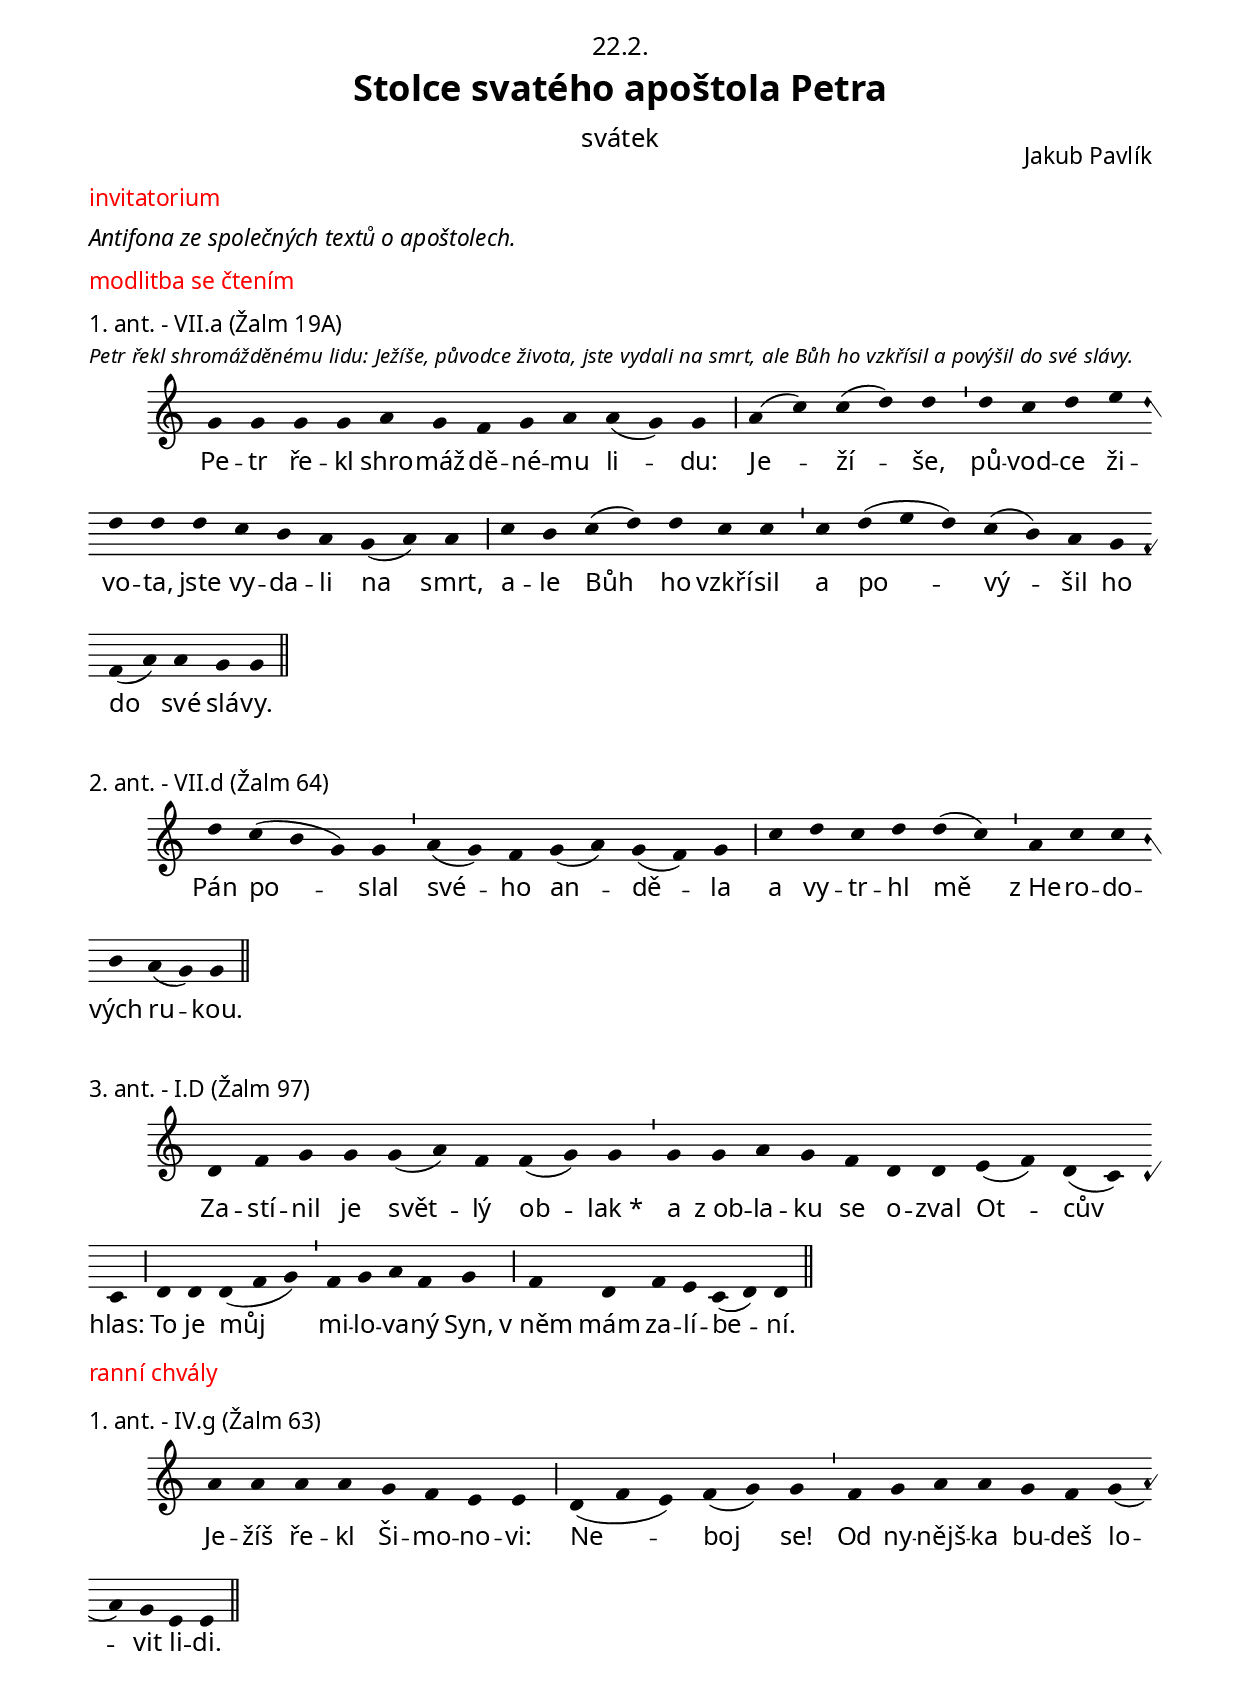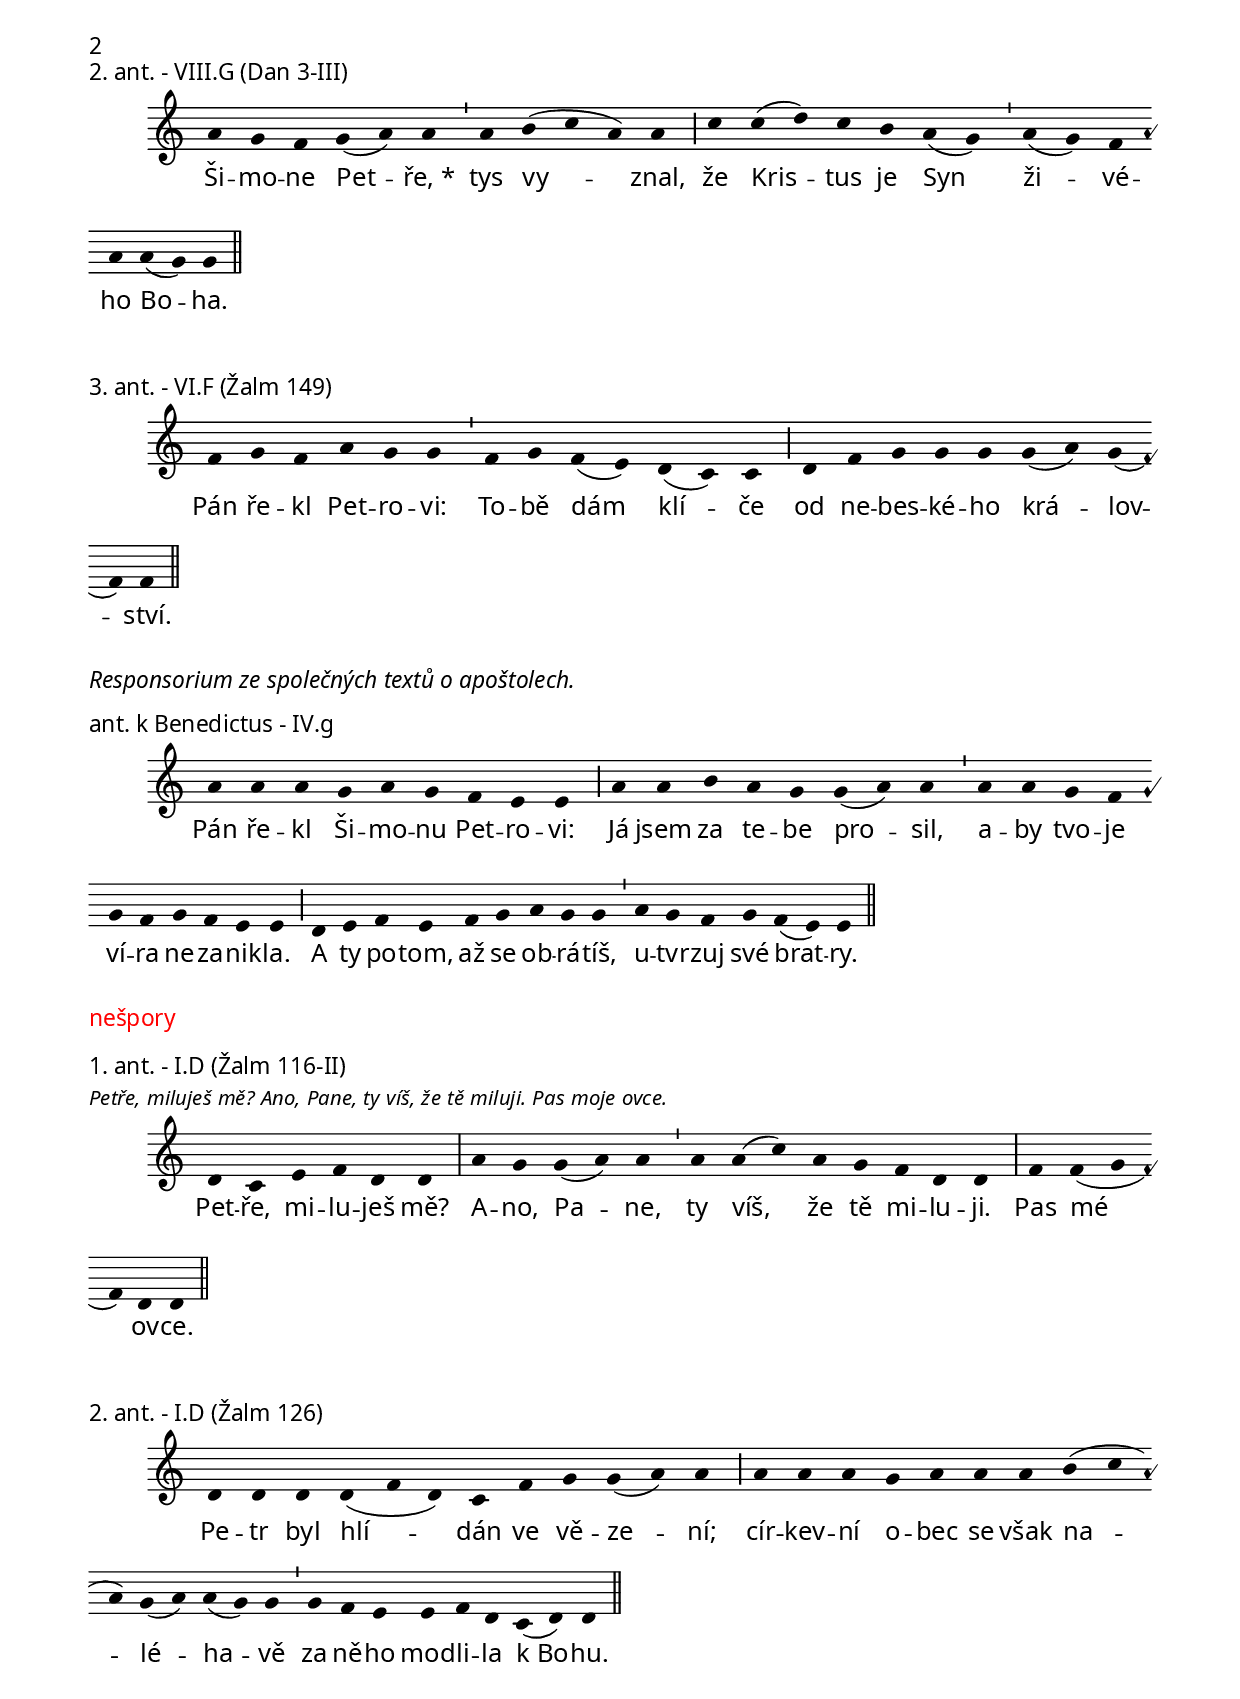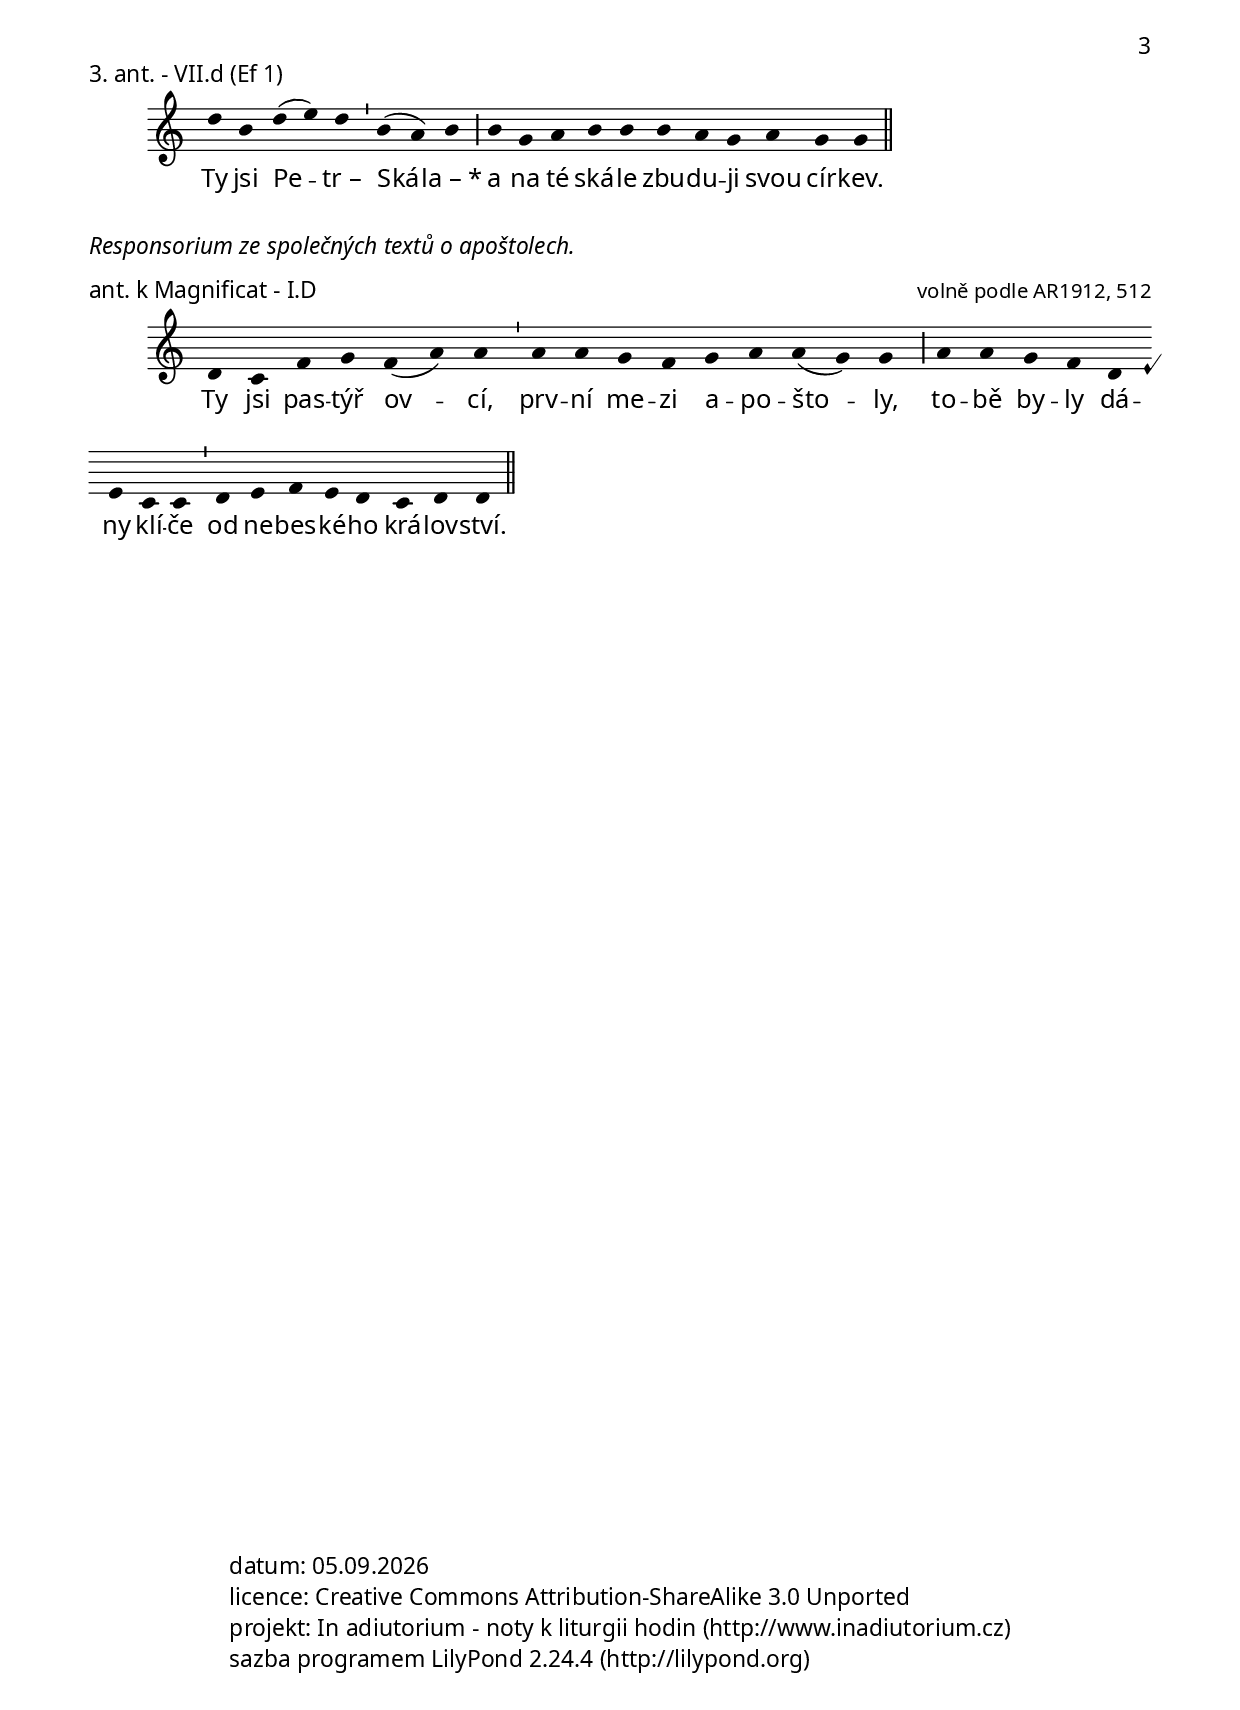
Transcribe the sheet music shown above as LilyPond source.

\version "2.16.0"

\include "../spolecne.ly"
\include "../dilyresponsorii.ly"

\header {
  title = \markup\titleSvatek
            "Stolce svatého apoštola Petra"
            svátek
            22.2.
  composer = "Jakub Pavlík"
}

\markup {\nadpisHodinka {"invitatorium"}}

\markup\italic{Antifona ze společných textů o apoštolech.}

\markup {\nadpisHodinka {"modlitba se čtením"}}

\score {
  \relative c'' {
    \choralniRezim
    g4 g g g a g f g a a( g) g \barMaior
    a( c) c( d) d \barMin
    d c d e d d
    d c b a g( a) a \barMaior
    c b c( d) d c c \barMin
    c d( e d) c( b) a g f( a) a g g \barFinalis
  }
  \addlyrics {
    Pe -- tr ře -- kl shro -- máž -- dě -- né -- mu li -- du:
    Je -- ží -- še,
    pů -- vod -- ce ži -- vo -- ta,
    jste vy -- da -- li na smrt,
    a -- le Bůh ho vzkří -- sil
    a po -- vý -- šil ho do své slá -- vy.
  }
  \header {
    textus_approbatus = "Petr řekl shromážděnému lidu:
    Ježíše, původce života, jste vydali na smrt,
    ale Bůh ho vzkřísil a povýšil do své slávy."
    quid = "1. ant."
    modus = "VII"
    differentia = "a"
    psalmus = "Žalm 19A"
    id = "mc-a1"
    piece = \markup {\sestavTitulek}
  }
}

\score {
  \relative c'' {
    \choralniRezim
    d4 c( b g) g \barMin
    a( g) f g( a) g( f) g \barMaior
    c d c d d( c) \barMin
    a c c b a( g) g \barFinalis
  }
  \addlyrics {
    Pán po -- slal
    své -- ho an -- dě -- la
    a vy -- tr -- hl mě
    z_He -- ro -- do -- vých ru -- kou.
  }
  \header {
    quid = "2. ant."
    modus = "VII"
    differentia = "d"
    psalmus = "Žalm 64"
    id = "mc-a2"
    piece = \markup {\sestavTitulek}
  }
}

\score {
  \relative c' {
    \choralniRezim
    d4 f g g g( a) f f( g) g \barMin
    g g a g f d d e( f) d( c) c \barMaior
    d d d( f g) \barMin f g a f g \barMaior
    f d f e c( d) d \barFinalis
  }
  \addlyrics {
    Za -- stí -- nil je svět -- lý ob -- lak_*
    a z_ob -- la -- ku se o -- zval Ot -- cův hlas:
    To je můj mi -- lo -- va -- ný Syn,
    v_něm mám za -- lí -- be -- ní.
  }
  \header {
    quid = "3. ant."
    modus = "I"
    differentia = "D"
    psalmus = "Žalm 97"
    id = "mc-a3"
    fial = "sanktoral/0806promenenipane.ly#2ne-a2"
    piece = \markup {\sestavTitulek}
  }
}

\markup {\nadpisHodinka {"ranní chvály"}}

\score {
  \relative c'' {
    \choralniRezim
    a4 a a a g f e e \barMaior
    d( f e) f( g) g \barMin
    f g a a g f g( a) g e e \barFinalis
  }
  \addlyrics {
    Je -- žíš ře -- kl Ši -- mo -- no -- vi:
    Ne -- boj se!
    Od ny -- nějš -- ka bu -- deš lo -- vit li -- di.
  }
  \header {
    quid = "1. ant."
    modus = "IV"
    differentia = "g"
    psalmus = "Žalm 63"
    fial = "fial://antifony/mezidobi_nedeleC_02_10.ly#ne5c-ne2-mag"
    id = "rch-a1"
    piece = \markup {\sestavTitulek}
  }
}

\score {
  \relative c'' {
    \choralniRezim
    a4 g f g( a) a \barMin
    a b( c a) a \barMaior
    c c( d) c b a( g) \barMin
    a( g) f a a( g) g \barFinalis
  }
  \addlyrics {
    Ši -- mo -- ne Pet -- ře,_*
    tys vy -- znal,
    že Kris -- tus je Syn
    ži -- vé -- ho Bo -- ha.
  }
  \header {
    quid = "2. ant."
    modus = "VIII"
    differentia = "G"
    psalmus = "Dan 3-III"
    fial = "fial://sanktoral/0629petraapavla.ly#1ne-a1"
    id = "rch-a2"
    piece = \markup {\sestavTitulek}
  }
}

\score {
  \relative c' {
    \choralniRezim
    f4 g f a g g \barMin
    f g f( e) d( c) c \barMaior
    d f g g g g( a) g( f) f \barFinalis
  }
  \addlyrics {
    Pán ře -- kl Pet -- ro -- vi:
    To -- bě dám klí -- če
    od ne -- bes -- ké -- ho krá -- lov -- ství.
  }
  \header {
    quid = "3. ant."
    modus = "VI"
    differentia = "F"
    psalmus = "Žalm 149"
    id = "rch-a3"
    piece = \markup {\sestavTitulek}
  }
}

\markup\italic{Responsorium ze společných textů o apoštolech.}

\score {
  \relative c'' {
    \choralniRezim
    a4 a a g a g f e e \barMaior
    a a b a g g( a) a \barMin
    a a g f g f g f e e \barMaior
    d e f e f g a g g \barMin
    a g f g f( e) e \barFinalis
  }
  \addlyrics {
    Pán ře -- kl Ši -- mo -- nu Pet -- ro -- vi:
    Já jsem za te -- be pro -- sil,
    a -- by tvo -- je ví -- ra ne -- za -- nik -- la.
    A ty po -- tom,  až se ob -- rá -- tíš,
    u -- tvr -- zuj své brat -- ry.
  }
  \header {
    quid = "ant. k Benedictus"
    modus = "IV"
    differentia = "g"
    psalmus = ""
    id = "rch-aben"
    fons = "kousek z: Petra a Pavla, 2. nesp., 1. a."
    fial = "sanktoral/0629petraapavla.ly#2ne-a1?cast=2-3"
    piece = \markup {\sestavTitulekBezZalmu}
  }
}

\markup {\nadpisHodinka {"nešpory"}}

\score {
  \relative c' {
    \choralniRezim
    d4 c e f d d \barMax
    a' g g( a) a \barMin a a( c) a g f d d \barMax
    f f( g f) d d \barFinalis
  }
  \addlyrics {
    Pet -- ře, mi -- lu -- ješ mě?
    A -- no, Pa -- ne, ty víš, že tě mi -- lu -- ji.
    Pas mé ov -- ce.
  }
  \header {
    textus_approbatus = "Petře, miluješ mě?
    Ano, Pane, ty víš, že tě miluji.
    Pas moje ovce."
    quid = "1. ant."
    modus = "I"
    differentia = "D"
    psalmus = "Žalm 116-II"
    id = "ne-a1"
    piece = \markup {\sestavTitulek}
  }
}

\score {
  \relative c' {
    \choralniRezim
    d4 d d d( f d) c f g g( a) a \barMaior
    a a a g a a a b( c a) g( a) a( g) g \barMin
    g f e e f d c( d) d \barFinalis
  }
  \addlyrics {
    Pe -- tr byl hlí -- dán ve vě -- ze -- ní;
    cír -- kev -- ní o -- bec se však na -- lé -- ha -- vě
    za ně -- ho mod -- li -- la k_Bo -- hu.
  }
  \header {
    quid = "2. ant."
    modus = "I"
    differentia = "D"
    psalmus = "Žalm 126"
    id = "ne-a2"
    piece = \markup {\sestavTitulek}
  }
}

\score {
  \relative c'' {
    \choralniRezim
    d4 b d( e) d \barMin
    b( a) b \barMaior
    b g a b b b a g a g g \barFinalis
  }
  \addlyrics {
    Ty jsi Pe -- tr_–
    Ská -- la_–_*
    a na té ská -- le zbu -- du -- ji svou cír -- kev.
  }
  \header {
    quid = "3. ant."
    modus = "VII"
    differentia = "d"
    psalmus = "Ef 1"
    fial = "fial://sanktoral/0629petraapavla.ly#1ne-a2"
    id = "ne-a3"
    piece = \markup {\sestavTitulek}
  }
}

\markup\italic{Responsorium ze společných textů o apoštolech.}

\score {
  \relative c' {
    \choralniRezim
    d4 c f g f( a) a \barMin
    a a g f g a a( g) g \barMaior
    a a g f d e c c \barMin
    d e f e d c d d \barFinalis
  }
  \addlyrics {
    Ty jsi pas -- týř ov -- cí,
    prv -- ní me -- zi a -- po -- što -- ly,
    to -- bě by -- ly dá -- ny klí -- če
    od ne -- bes -- ké -- ho krá -- lov -- ství.
  }
  \header {
    fons_externus = "volně podle AR1912, 512"
    quid = "ant. k Magnificat"
    modus = "I"
    differentia = "D"
    psalmus = ""
    id = "ne-amag"
    piece = \markup {\sestavTitulekBezZalmu}
  }
}